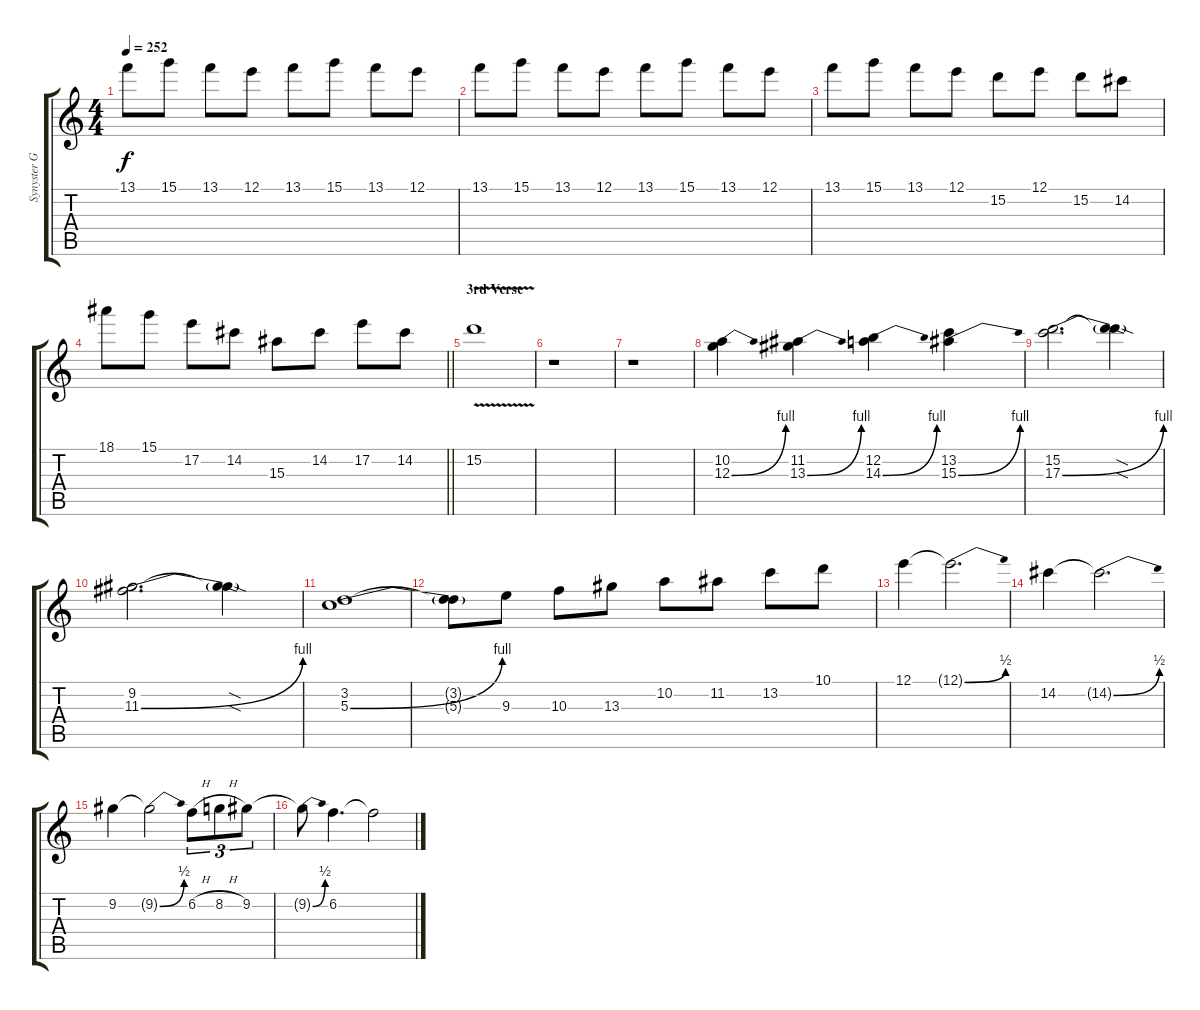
\track ("Synyster Gates" "Synyster G") {instrument distortionguitar}
\staff {score tabs}
\tuning (E4 B3 G3 D3 A2 D2) {hide}
\ts (4 4)
\tempo 252
\clef g2
\ks c
13.1.8{dy f} 15.1.8 13.1.8 12.1.8 13.1.8 15.1.8 13.1.8 12.1.8 |
13.1.8 15.1.8 13.1.8 12.1.8 13.1.8 15.1.8 13.1.8 12.1.8 |
13.1.8 15.1.8 13.1.8 12.1.8 15.2.8 12.1.8 15.2.8 14.2.8 |
\barLineRight lightlight
18.1.8 15.1.8 17.2.8 14.2.8 15.3.8 14.2.8 17.2.8 14.2.8 |
\section ("" "3rd Verse")
15.2{v}.1 |
r.1 |
r.1 |
(10.2 12.3{be (bend 0 0 60 4)}).4 (11.2 13.3{be (bend 0 0 60 4)}).4 (12.2 14.3{be (bend 0 0 60 4)}).4 (13.2 15.3{be (bend 0 0 60 4)}).4 |
(15.2 17.3{be (bend 0 0 60 4)}).2{d} (15.2{sod t} 17.3{sod t}).4 |
(9.2 11.3{be (bend 0 0 60 4)}).2{d} (9.2{sod t} 11.3{sod t}).4 |
(3.2 5.3{be (bend 0 0 60 4)}).1 |
(3.2{t} 5.3{t}).8 9.3.8 10.3.8 13.3.8 10.2.8 11.2.8 13.2.8 10.1.8 |
12.1.4 12.1{be (bend 0 0 60 2) t}.2{d} |
14.2.4 14.2{be (bend 0 0 60 2) t}.2{d} |
9.2.4 9.2{be (bend 0 0 60 2) t}.2 6.2{h}.8{tu (3 2)} 8.2{h}.8{tu (3 2)} 9.2.8{tu (3 2)} |
9.2{be (bend 0 0 60 2) t}.8 6.2.4{d} 6.2{t}.2
